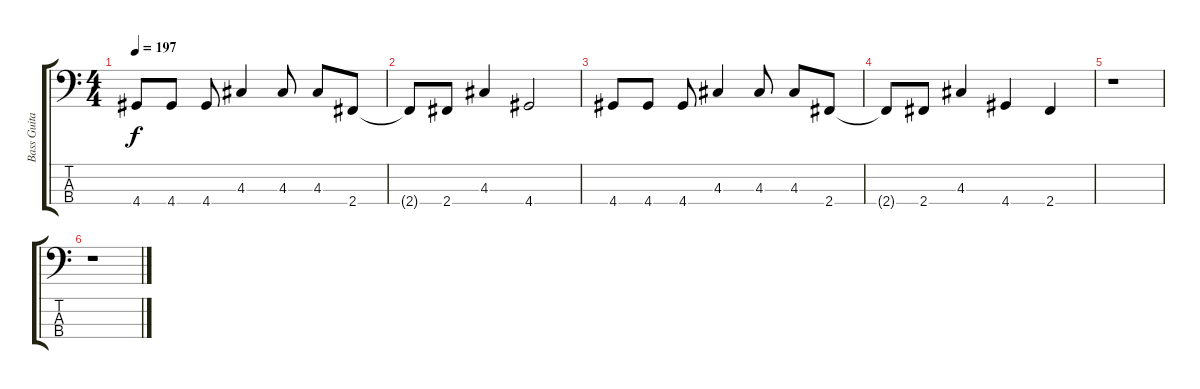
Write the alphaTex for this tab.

\track ("Bass Guitar" "Bass Guita") {instrument electricbasspick}
\staff {score tabs}
\tuning (G2 D2 A1 E1) {hide}
\ts (4 4)
\tempo 197
\clef f4
\ks c
4.4.8{dy f} 4.4.8 4.4.8 4.3.4 4.3.8 4.3.8 2.4.8 |
2.4{t}.8 2.4.8 4.3.4 4.4.2 |
4.4.8 4.4.8 4.4.8 4.3.4 4.3.8 4.3.8 2.4.8 |
2.4{t}.8 2.4.8 4.3.4 4.4.4 2.4.4 |
r.1 |
r.1
